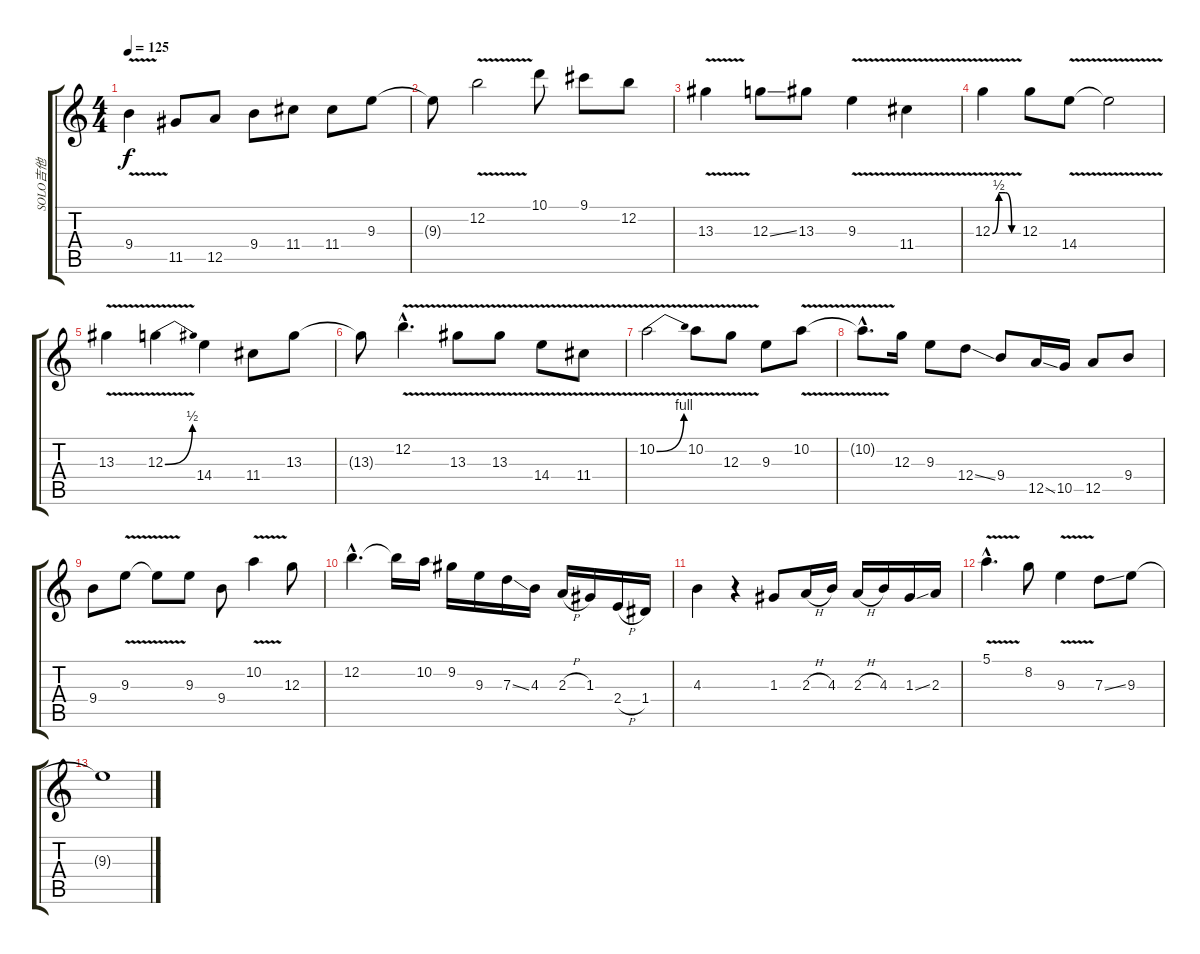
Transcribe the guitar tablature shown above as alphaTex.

\track ("SOLO吉他" "SOLO吉他") {instrument distortionguitar}
\staff {score tabs}
\tuning (E4 B3 G3 D3 A2 E2) {hide}
\ts (4 4)
\tempo 125
\clef g2
\ks c
9.4{v}.4{dy f} 11.5.8 12.5.8 9.4.8 11.4.8 11.4.8 9.3.8 |
9.3{t}.8 12.2{v}.2 10.1.8 9.1.8 12.2.8 |
13.3{v}.4 12.3{ss}.8 13.3.8 9.3{v}.4 11.4{v}.4 |
12.3{be (custom 0 0 15 2 30 2 45 0 60 0) v}.4 12.3.8 14.4{v}.8 14.4{t}.2 |
13.3{v}.4 12.3{be (bend 0 0 60 2) v}.4 14.4.4 11.4.8 13.3.8 |
13.3{t}.8 12.2{v hac}.4{d} 13.3{v}.8 13.3{v}.8 14.4{v}.8 11.4{v}.8 |
10.2{be (bend 0 0 60 4) v}.2 10.2{v}.8 12.3{v}.8 9.3.8 10.2{v}.8 |
10.2{hac t}.8{d} 12.3.16 9.3.8 12.4{ss}.8 9.4.8 12.5{ss}.16 10.5.16 12.5.8 9.4.8 |
9.4.8 9.3{v}.8 9.3{t}.8 9.3.8 9.4.8 10.2{v}.4 12.3.8 |
12.2{hac}.4{d} 12.2{t}.16 10.2.16 9.2.16 9.3.16 7.3{ss}.16 4.3.16 2.3{h}.16 1.3.16 2.4{h}.16 1.4.16 |
4.3.4 r.4 1.3.8 2.3{h}.16 4.3.16 2.3{h}.16 4.3.16 1.3{ss}.16 2.3.16 |
5.1{v hac}.4{d} 8.2.8 9.3{v}.4 7.3{ss}.8 9.3.8 |
9.3{t}.1
